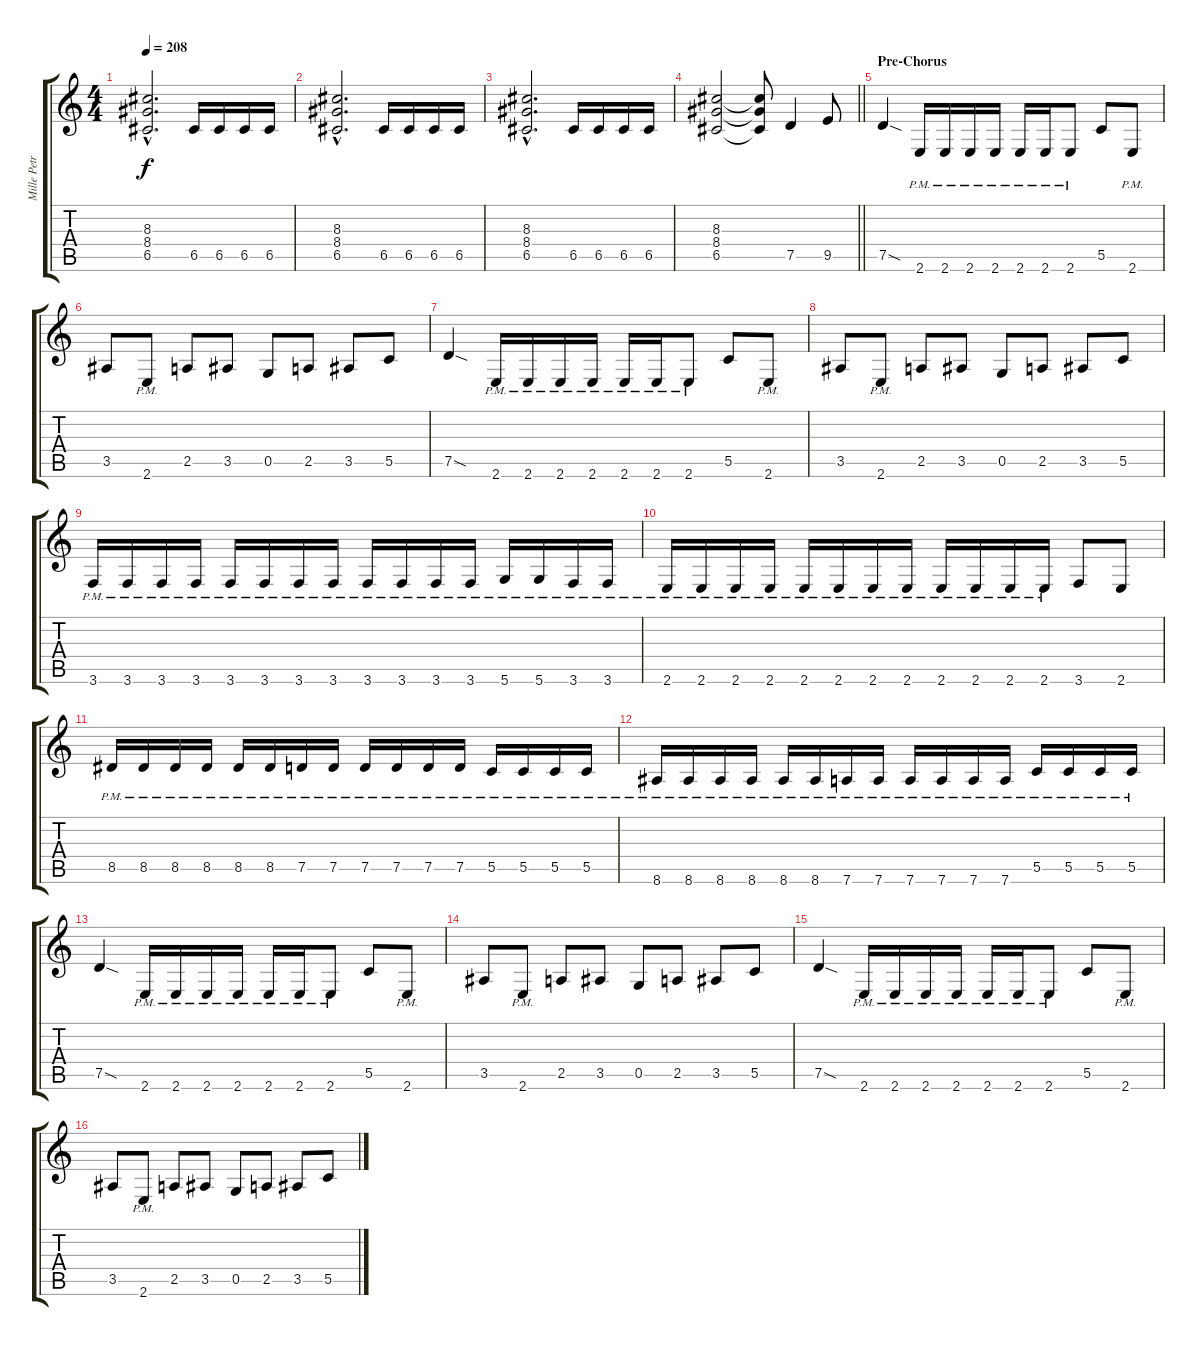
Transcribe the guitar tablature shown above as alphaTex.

\track ("Mille Petrozza" "Mille Petr") {instrument distortionguitar}
\staff {score tabs}
\tuning (D4 A3 F3 C3 G2 D2) {hide}
\ts (4 4)
\tempo 208
\clef g2
\ks c
(8.3{hac} 8.4{hac} 6.5{hac}).2{d dy f} 6.5.16 6.5.16 6.5.16 6.5.16 |
(8.3{hac} 8.4{hac} 6.5{hac}).2{d} 6.5.16 6.5.16 6.5.16 6.5.16 |
(8.3{hac} 8.4{hac} 6.5{hac}).2{d} 6.5.16 6.5.16 6.5.16 6.5.16 |
\barLineRight lightlight
(8.3 8.4 6.5).2 (8.3{t} 8.4{t} 6.5{t}).8 7.5.4 9.5.8 |
\section ("" "Pre-Chorus")
7.5{sod}.4 2.6{pm}.16 2.6{pm}.16 2.6{pm}.16 2.6{pm}.16 2.6{pm}.16 2.6{pm}.16 2.6{pm}.8 5.5.8 2.6{pm}.8 |
3.5.8 2.6{pm}.8 2.5.8 3.5.8 0.5.8 2.5.8 3.5.8 5.5.8 |
7.5{sod}.4 2.6{pm}.16 2.6{pm}.16 2.6{pm}.16 2.6{pm}.16 2.6{pm}.16 2.6{pm}.16 2.6{pm}.8 5.5.8 2.6{pm}.8 |
3.5.8 2.6{pm}.8 2.5.8 3.5.8 0.5.8 2.5.8 3.5.8 5.5.8 |
3.6{pm}.16 3.6{pm}.16 3.6{pm}.16 3.6{pm}.16 3.6{pm}.16 3.6{pm}.16 3.6{pm}.16 3.6{pm}.16 3.6{pm}.16 3.6{pm}.16 3.6{pm}.16 3.6{pm}.16 5.6{pm}.16 5.6{pm}.16 3.6{pm}.16 3.6{pm}.16 |
2.6{pm}.16 2.6{pm}.16 2.6{pm}.16 2.6{pm}.16 2.6{pm}.16 2.6{pm}.16 2.6{pm}.16 2.6{pm}.16 2.6{pm}.16 2.6{pm}.16 2.6{pm}.16 2.6{pm}.16 3.6.8 2.6.8 |
8.5{pm}.16 8.5{pm}.16 8.5{pm}.16 8.5{pm}.16 8.5{pm}.16 8.5{pm}.16 7.5{pm}.16 7.5{pm}.16 7.5{pm}.16 7.5{pm}.16 7.5{pm}.16 7.5{pm}.16 5.5{pm}.16 5.5{pm}.16 5.5{pm}.16 5.5{pm}.16 |
8.6{pm}.16 8.6{pm}.16 8.6{pm}.16 8.6{pm}.16 8.6{pm}.16 8.6{pm}.16 7.6{pm}.16 7.6{pm}.16 7.6{pm}.16 7.6{pm}.16 7.6{pm}.16 7.6{pm}.16 5.5{pm}.16 5.5{pm}.16 5.5{pm}.16 5.5{pm}.16 |
7.5{sod}.4 2.6{pm}.16 2.6{pm}.16 2.6{pm}.16 2.6{pm}.16 2.6{pm}.16 2.6{pm}.16 2.6{pm}.8 5.5.8 2.6{pm}.8 |
3.5.8 2.6{pm}.8 2.5.8 3.5.8 0.5.8 2.5.8 3.5.8 5.5.8 |
7.5{sod}.4 2.6{pm}.16 2.6{pm}.16 2.6{pm}.16 2.6{pm}.16 2.6{pm}.16 2.6{pm}.16 2.6{pm}.8 5.5.8 2.6{pm}.8 |
3.5.8 2.6{pm}.8 2.5.8 3.5.8 0.5.8 2.5.8 3.5.8 5.5.8
